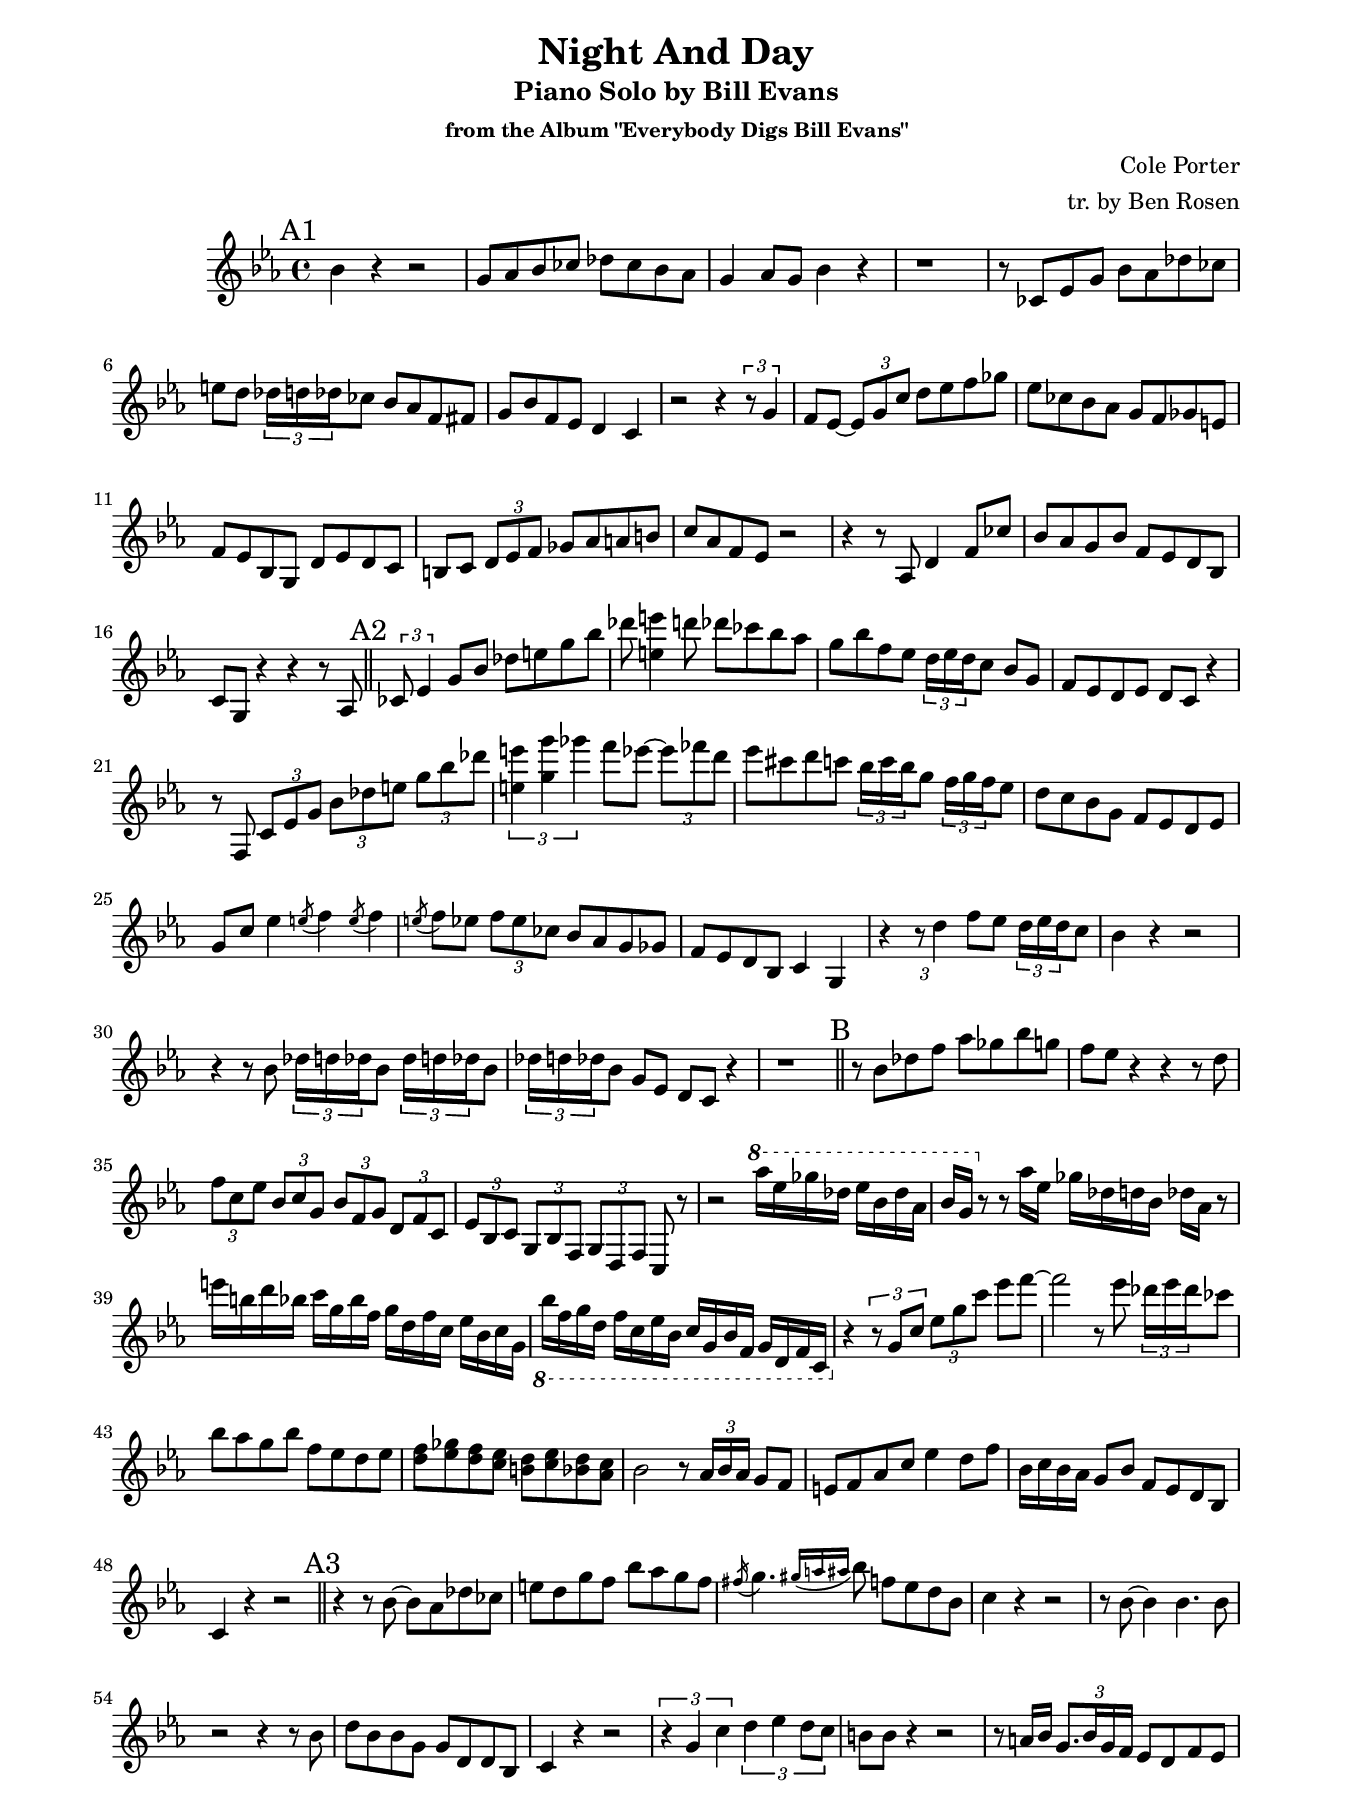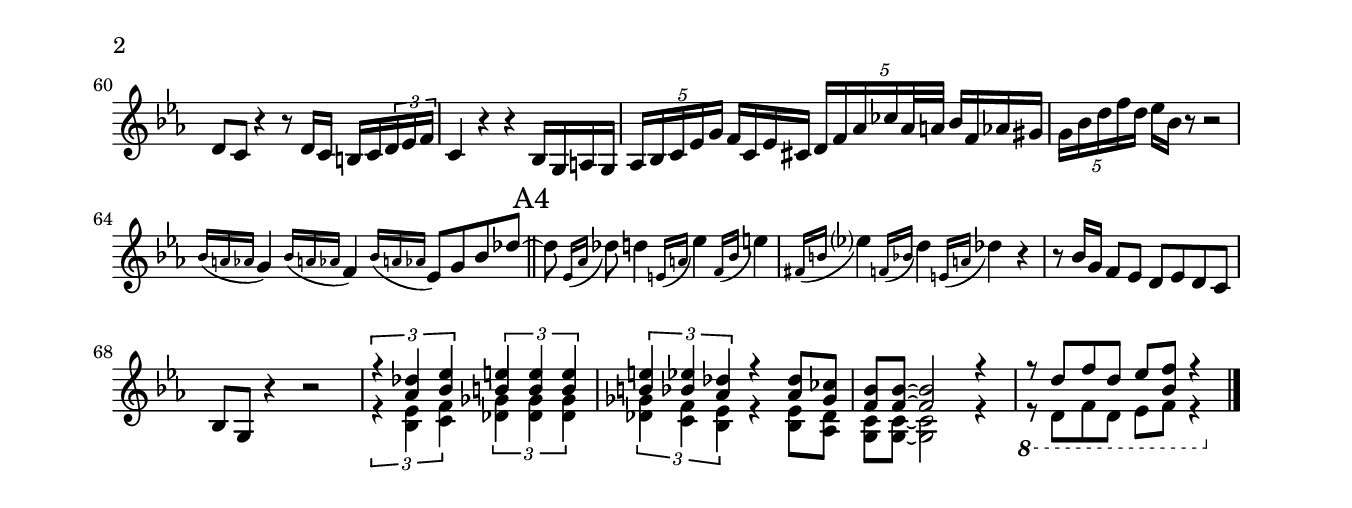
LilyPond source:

\version "2.20.0"
% \version "2.19.83"
\language "english"
\pointAndClickOff
\paper {
  #(set-paper-size "c4")
  % #(set-paper-size "letter")
  left-margin = 0.75\in
  right-margin = 0.75\in
  top-margin = 0.5\in
  bottom-margin = 0.5\in
}

\header {
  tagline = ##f
  title = "Night And Day"
  subtitle = "Piano Solo by Bill Evans"
  subsubtitle = "from the Album \"Everybody Digs Bill Evans\""
  composer = "Cole Porter"
  arranger = "tr. by Ben Rosen"
}

aFirst = \relative c'' {
  bf4  r4 r2 |
  g8 af bf cf df cf bf af |
  g4 af8 g bf4 r |
  r1 |

  r8 cf, ef g bf af df cf |
  e d \tuplet 3/2 { df16 d df } cf8 bf af f fs |
  g bf f ef d4 c |
  r2 r4 \tuplet 3/2 { r8 g'4 } |

  f8 ef~ \tuplet 3/2 { ef g c } d ef f gf |
  ef cf bf af g f gf e |
  f ef bf g d' ef d c |
  b c \tuplet 3/2 { d ef f } gf af a b |

  c af f ef r2 |
  r4 r8 af, d4 f8 cf' |
  bf af g bf f ef d bf
  c g r4 r r8 af |
  
  \bar "||"
}

aSecond = \relative c' {
  \tuplet 3/2 { cf8 ef4 } g8 bf df e g bf |
  df <e e,>4 d8 df cf bf af |
  g bf f ef \tuplet 3/2 { d16 ef d } c8 bf g |
  f ef d ef d c r4 |

  r8 f, \tuplet 3/2 { c' ef g } \tuplet 3/2 { bf df e } \tuplet 3/2 { g bf df } |
  \tuplet 3/2 { <e, e'>4 <g g'> gf' } f8 ef~ \tuplet 3/2 { ef ff d } |
  ef cs d c \tuplet 3/2 { bf16 c bf } g8 \tuplet 3/2 { f16 g f } ef8
  d c bf g f ef d ef

  g c ef4 \acciaccatura e8 f4 \acciaccatura e8 f4 |
  \acciaccatura e8 f ef \tuplet 3/2 { f ef cf } bf af g gf |
  f ef d bf c4 g |
  r \tuplet 3/2 { r8 d''4 } f8 ef \tuplet 3/2 { d16 ef d } c8 |

  bf4 r r2 |
  r4 r8 bf \repeat unfold 2 { \tuplet 3/2 { df16 d df } bf8 }
  \tuplet 3/2 { df16 d df } bf8 g ef d c r4 |
  r1 |
  
  \bar "||"
}

bridge = \relative c'' {
  r8 bf df f af gf bf g |
  f ef r4 r r8 d |
  \tuplet 3/2 { f c ef } \tuplet 3/2 { bf c g } \tuplet 3/2 { bf f g } \tuplet 3/2 { d f c } |
  \tuplet 3/2 { ef bf c } \tuplet 3/2 { g bf f } \tuplet 3/2 { g d f } c r |

  r2 \ottava #1 af''''16 ef gf df ef bf df af |
  bf g \ottava #0 r8 r af16 ef gf df d bf df af r8 |
  e''16 b d bf c g bf f g d f c ef bf c g |
  \ottava #-1 bf f g d f c ef bf c g bf f g d f c \ottava #0 |

  r4 \tuplet 3/2 { r8 g'' c } \tuplet 3/2 { ef g c } ef f~ |
  f2 r8 ef \tuplet 3/2 { df16 ef df } cf8 |
  bf af g bf f ef d ef |
  <<
    { f gf f ef d ef d c }
    { d ef d c b c bf af }
  >> |

  bf2 r8 \tuplet 3/2 { af16 bf af } g8 f |
  e f af c ef4 d8 f |
  bf,16 c bf af g8 bf f ef d bf |
  c4 r r2 |
  
  \bar "||"
}

aThird = \relative c'' {
  r4 r8 bf~ bf af df cf |
  e d g f bf af g f |
  \acciaccatura fs16 g4. \acciaccatura { gs16 a as } bf8 f ef d bf |
  c4 r r2 |
  
  r8 bf~ bf4 bf4. bf8 |
  r2 r4 r8 bf |
  d bf bf g g d d bf |
  c4 r r2 |

  \tuplet 3/2 { r4 g' c } \tuplet 3/2 { d ef d8 c } |
  b b r4 r2 |
  r8 a16 bf \tuplet 3/2 { g8. bf16 g f } ef8 d f ef |
  d c r4 r8 d16 c b c \tuplet 3/2 { d ef f } |

  c4 r r bf16 g a g |
  \tuplet 5/4 { af bf c ef g } f c ef cs \tuplet 5/4 { d f af cf af32 a } bf16 f af gs |
  \tuplet 5/4 { g bf d f d } ef bf r8 r2 |
  \acciaccatura { bf16 a af } g4 \acciaccatura { bf16 a af } f4 \acciaccatura { bf16 a af } ef8 g bf df~ |
  
  \bar "||"
}

aFourth = \relative c'' {
  df \acciaccatura { ef,16 af } df8 d4 \acciaccatura { e,16 a } ef'4 \acciaccatura { f,16 bf } e4 |
  \acciaccatura { fs,16 b } ef?4 \acciaccatura { f,16 bf } d4 \acciaccatura { e,16 a } df4 r |
  r8 bf16 g f8 ef d ef d c |
  bf g r4 r2 |

  <<
    <<
      { \tuplet 3/2 { r4 df'' ef } \tuplet 3/2 { e e e } }
      { \tuplet 3/2 { r4 af, bf } \tuplet 3/2 { b b b } }
    >>
    \\
    <<
      { \tuplet 3/2 { r4 ef, f } \tuplet 3/2 { gf gf gf } }
      { \tuplet 3/2 { r4 bf, c } \tuplet 3/2 { df df df } }
    >>
  >> |
  <<
    <<
      { \tuplet 3/2 { e' ef df } r4 df8 cf }
      { \tuplet 3/2 { b4 bf af } r4 af8 gf }
    >>
    \\
    <<
      { \tuplet 3/2 { gf4 f ef } r4 ef8 df }
      { \tuplet 3/2 { df4 c bf } r4 bf8 af }
    >>
  >> |
  <<
    <<
      { bf' bf~ bf2 r4 }
      { f8 f~ f2 r4 }
    >>
    \\
    <<
      { c8 c~ c2 r4 }
      { g8 g~ g2 r4 }
    >>
  >> |
  \ottava #-1
  <<
    { r8 d' f d ef <f bf,> r4 }
    \\
    { r8 d, f d ef f r4 }
  >> |
  \ottava #0

  \bar "|."
}

\score {
  \new Staff {
    \clef treble
    \key ef \major
    \time 4/4

    \mark "A1"
    \aFirst
    \mark "A2"
    \aSecond
    \mark "B"
    \bridge
    \mark "A3"
    \aThird
    \mark "A4"
    \aFourth
  }
}
